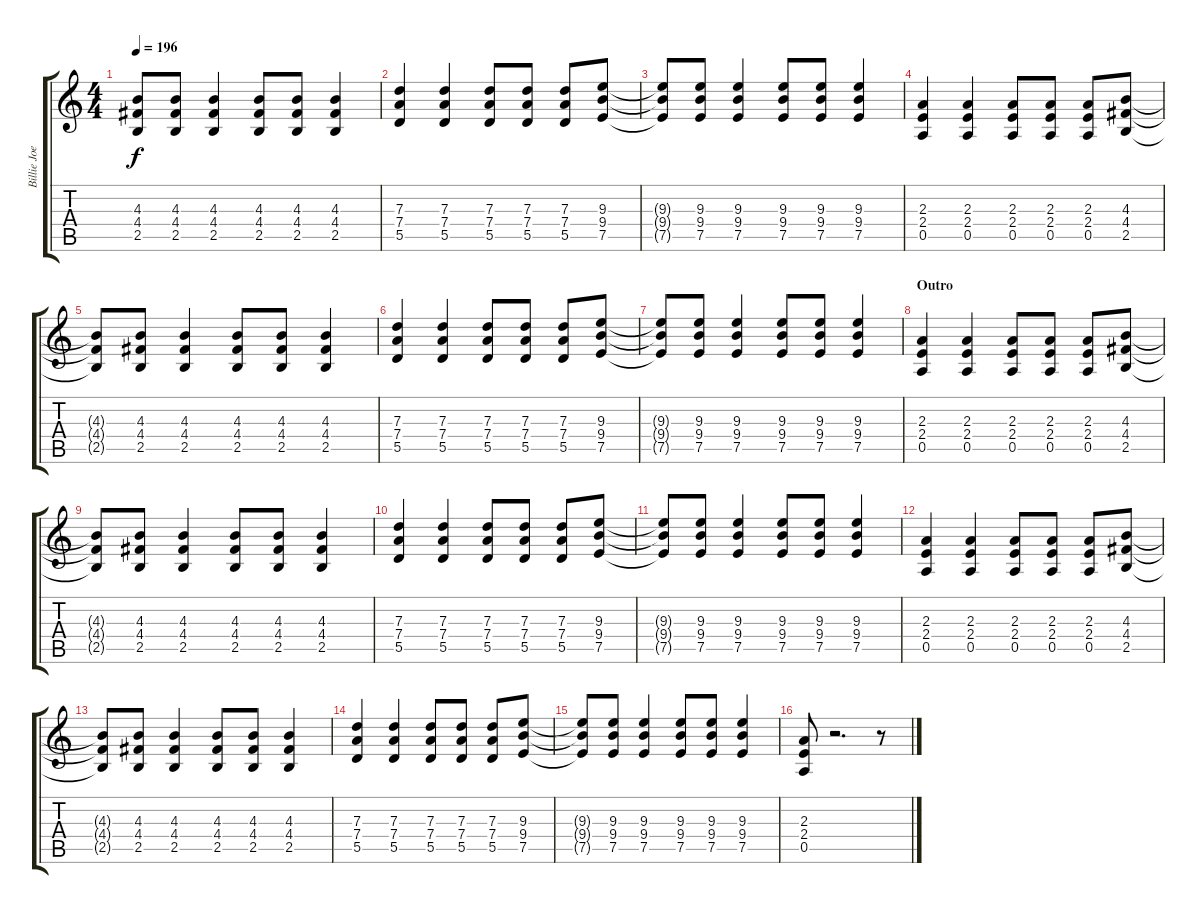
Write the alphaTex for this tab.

\track ("Billie Joe Armstrong (Guitar)" "Billie Joe") {instrument overdrivenguitar}
\staff {score tabs}
\tuning (E4 B3 G3 D3 A2 E2) {hide}
\ts (4 4)
\tempo 196
\clef g2
\ks c
(4.3{t} 4.4{t} 2.5{t}).8{dy f} (4.3 4.4 2.5).8 (4.3 4.4 2.5).4 (4.3 4.4 2.5).8 (4.3 4.4 2.5).8 (4.3 4.4 2.5).4 |
(7.3 7.4 5.5).4 (7.3 7.4 5.5).4 (7.3 7.4 5.5).8 (7.3 7.4 5.5).8 (7.3 7.4 5.5).8 (9.3 9.4 7.5).8 |
(9.3{t} 9.4{t} 7.5{t}).8 (9.3 9.4 7.5).8 (9.3 9.4 7.5).4 (9.3 9.4 7.5).8 (9.3 9.4 7.5).8 (9.3 9.4 7.5).4 |
(2.3 2.4 0.5).4 (2.3 2.4 0.5).4 (2.3 2.4 0.5).8 (2.3 2.4 0.5).8 (2.3 2.4 0.5).8 (4.3 4.4 2.5).8 |
(4.3{t} 4.4{t} 2.5{t}).8 (4.3 4.4 2.5).8 (4.3 4.4 2.5).4 (4.3 4.4 2.5).8 (4.3 4.4 2.5).8 (4.3 4.4 2.5).4 |
(7.3 7.4 5.5).4 (7.3 7.4 5.5).4 (7.3 7.4 5.5).8 (7.3 7.4 5.5).8 (7.3 7.4 5.5).8 (9.3 9.4 7.5).8 |
(9.3{t} 9.4{t} 7.5{t}).8 (9.3 9.4 7.5).8 (9.3 9.4 7.5).4 (9.3 9.4 7.5).8 (9.3 9.4 7.5).8 (9.3 9.4 7.5).4 |
\section ("" "Outro")
(2.3 2.4 0.5).4 (2.3 2.4 0.5).4 (2.3 2.4 0.5).8 (2.3 2.4 0.5).8 (2.3 2.4 0.5).8 (4.3 4.4 2.5).8 |
(4.3{t} 4.4{t} 2.5{t}).8 (4.3 4.4 2.5).8 (4.3 4.4 2.5).4 (4.3 4.4 2.5).8 (4.3 4.4 2.5).8 (4.3 4.4 2.5).4 |
(7.3 7.4 5.5).4 (7.3 7.4 5.5).4 (7.3 7.4 5.5).8 (7.3 7.4 5.5).8 (7.3 7.4 5.5).8 (9.3 9.4 7.5).8 |
(9.3{t} 9.4{t} 7.5{t}).8 (9.3 9.4 7.5).8 (9.3 9.4 7.5).4 (9.3 9.4 7.5).8 (9.3 9.4 7.5).8 (9.3 9.4 7.5).4 |
(2.3 2.4 0.5).4 (2.3 2.4 0.5).4 (2.3 2.4 0.5).8 (2.3 2.4 0.5).8 (2.3 2.4 0.5).8 (4.3 4.4 2.5).8 |
(4.3{t} 4.4{t} 2.5{t}).8 (4.3 4.4 2.5).8 (4.3 4.4 2.5).4 (4.3 4.4 2.5).8 (4.3 4.4 2.5).8 (4.3 4.4 2.5).4 |
(7.3 7.4 5.5).4 (7.3 7.4 5.5).4 (7.3 7.4 5.5).8 (7.3 7.4 5.5).8 (7.3 7.4 5.5).8 (9.3 9.4 7.5).8 |
(9.3{t} 9.4{t} 7.5{t}).8 (9.3 9.4 7.5).8 (9.3 9.4 7.5).4 (9.3 9.4 7.5).8 (9.3 9.4 7.5).8 (9.3 9.4 7.5).4 |
(2.3 2.4 0.5).8 r.2{d} r.8
